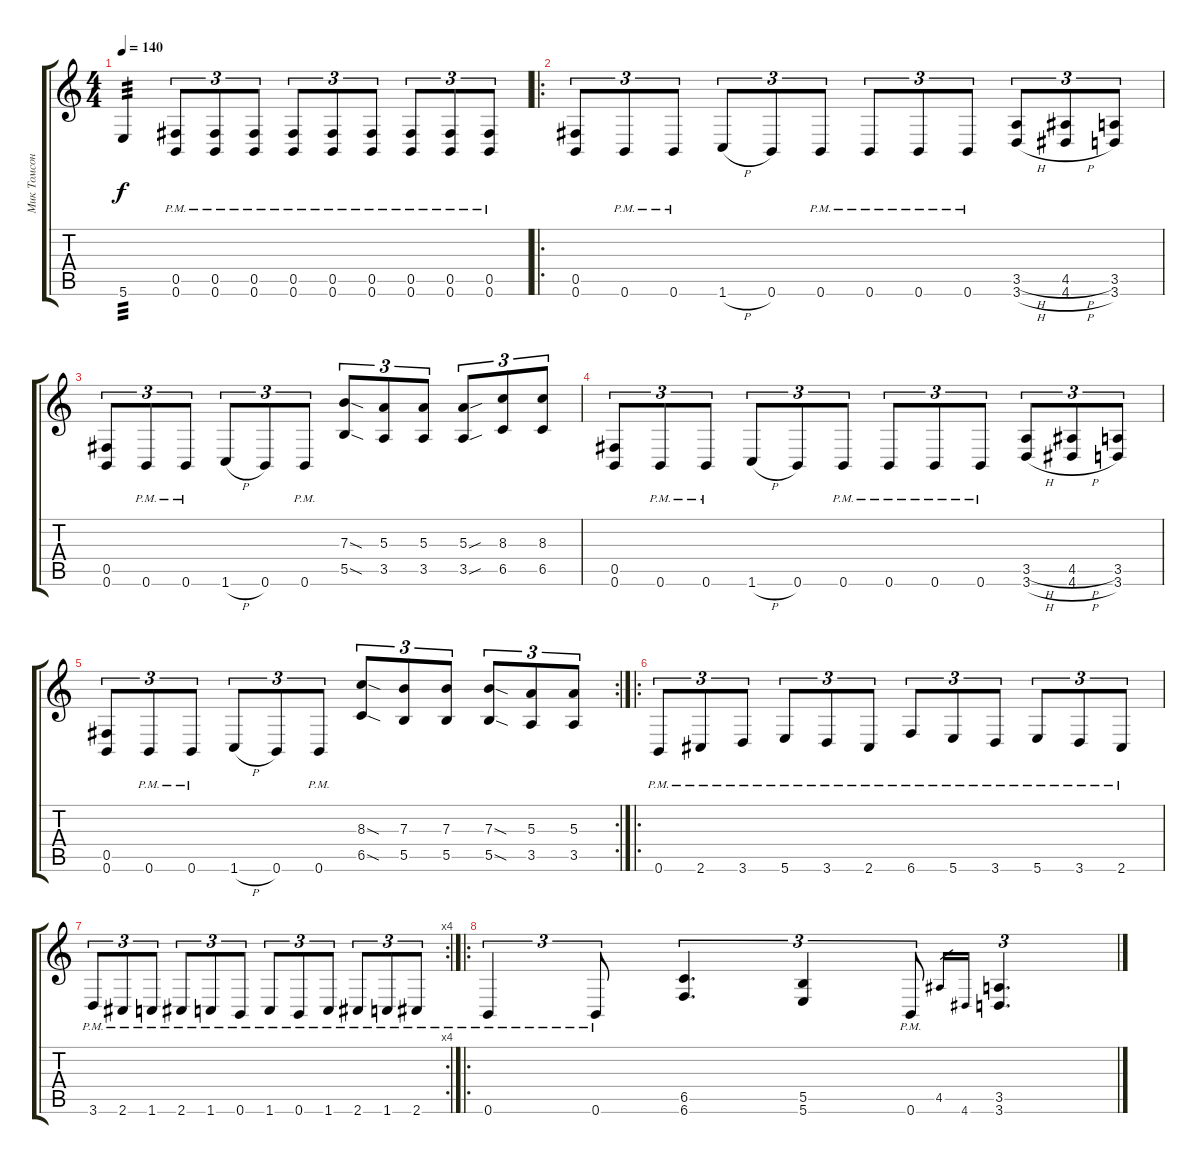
\track ("Мик Томсон #7" "Мик Томсон") {instrument distortionguitar}
\staff {score tabs}
\tuning (Db4 Ab3 E3 B2 Gb2 B1) {hide}
\ts (4 4)
\tempo 140
\clef g2
\ks c
5.6.4{tp 3 dy f} (0.5{pm} 0.6{pm}).8{tu (3 2)} (0.5{pm} 0.6{pm}).8{tu (3 2)} (0.5{pm} 0.6{pm}).8{tu (3 2)} (0.5{pm} 0.6{pm}).8{tu (3 2)} (0.5{pm} 0.6{pm}).8{tu (3 2)} (0.5{pm} 0.6{pm}).8{tu (3 2)} (0.5{pm} 0.6{pm}).8{tu (3 2)} (0.5{pm} 0.6{pm}).8{tu (3 2)} (0.5{pm} 0.6{pm}).8{tu (3 2)} |
\ro
(0.5 0.6).8{tu (3 2)} 0.6{pm}.8{tu (3 2)} 0.6{pm}.8{tu (3 2)} 1.6{h}.8{tu (3 2)} 0.6.8{tu (3 2)} 0.6{pm}.8{tu (3 2)} 0.6{pm}.8{tu (3 2)} 0.6{pm}.8{tu (3 2)} 0.6{pm}.8{tu (3 2)} (3.5{h} 3.6{h}).8{tu (3 2)} (4.5{h} 4.6{h}).8{tu (3 2)} (3.5 3.6).8{tu (3 2)} |
(0.5 0.6).8{tu (3 2)} 0.6{pm}.8{tu (3 2)} 0.6{pm}.8{tu (3 2)} 1.6{h}.8{tu (3 2)} 0.6.8{tu (3 2)} 0.6{pm}.8{tu (3 2)} (7.3{sod} 5.5{sod}).8{tu (3 2)} (5.3 3.5).8{tu (3 2)} (5.3 3.5).8{tu (3 2)} (5.3{sou} 3.5{sou}).8{tu (3 2)} (8.3 6.5).8{tu (3 2)} (8.3 6.5).8{tu (3 2)} |
(0.5 0.6).8{tu (3 2)} 0.6{pm}.8{tu (3 2)} 0.6{pm}.8{tu (3 2)} 1.6{h}.8{tu (3 2)} 0.6.8{tu (3 2)} 0.6{pm}.8{tu (3 2)} 0.6{pm}.8{tu (3 2)} 0.6{pm}.8{tu (3 2)} 0.6{pm}.8{tu (3 2)} (3.5{h} 3.6{h}).8{tu (3 2)} (4.5{h} 4.6{h}).8{tu (3 2)} (3.5 3.6).8{tu (3 2)} |
\rc 2
(0.5 0.6).8{tu (3 2)} 0.6{pm}.8{tu (3 2)} 0.6{pm}.8{tu (3 2)} 1.6{h}.8{tu (3 2)} 0.6.8{tu (3 2)} 0.6{pm}.8{tu (3 2)} (8.3{sod} 6.5{sod}).8{tu (3 2)} (7.3 5.5).8{tu (3 2)} (7.3 5.5).8{tu (3 2)} (7.3{sod} 5.5{sod}).8{tu (3 2)} (5.3 3.5).8{tu (3 2)} (5.3 3.5).8{tu (3 2)} |
\ro
0.6{pm}.8{tu (3 2)} 2.6{pm}.8{tu (3 2)} 3.6{pm}.8{tu (3 2)} 5.6{pm}.8{tu (3 2)} 3.6{pm}.8{tu (3 2)} 2.6{pm}.8{tu (3 2)} 6.6{pm}.8{tu (3 2)} 5.6{pm}.8{tu (3 2)} 3.6{pm}.8{tu (3 2)} 5.6{pm}.8{tu (3 2)} 3.6{pm}.8{tu (3 2)} 2.6{pm}.8{tu (3 2)} |
\rc 4
3.6{pm}.8{tu (3 2)} 2.6{pm}.8{tu (3 2)} 1.6{pm}.8{tu (3 2)} 2.6{pm}.8{tu (3 2)} 1.6{pm}.8{tu (3 2)} 0.6{pm}.8{tu (3 2)} 1.6{pm}.8{tu (3 2)} 0.6{pm}.8{tu (3 2)} 1.6{pm}.8{tu (3 2)} 2.6{pm}.8{tu (3 2)} 1.6{pm}.8{tu (3 2)} 2.6{pm}.8{tu (3 2)} |
\ro
0.6{pm}.4{tu (3 2)} 0.6{pm}.8{tu (3 2)} (6.5 6.6).4{d tu (3 2)} (5.5 5.6).4{tu (3 2)} 0.6{pm}.8{tu (3 2)} 4.5.16{gr} 4.6.16{gr} (3.5 3.6).4{d tu (3 2)}
